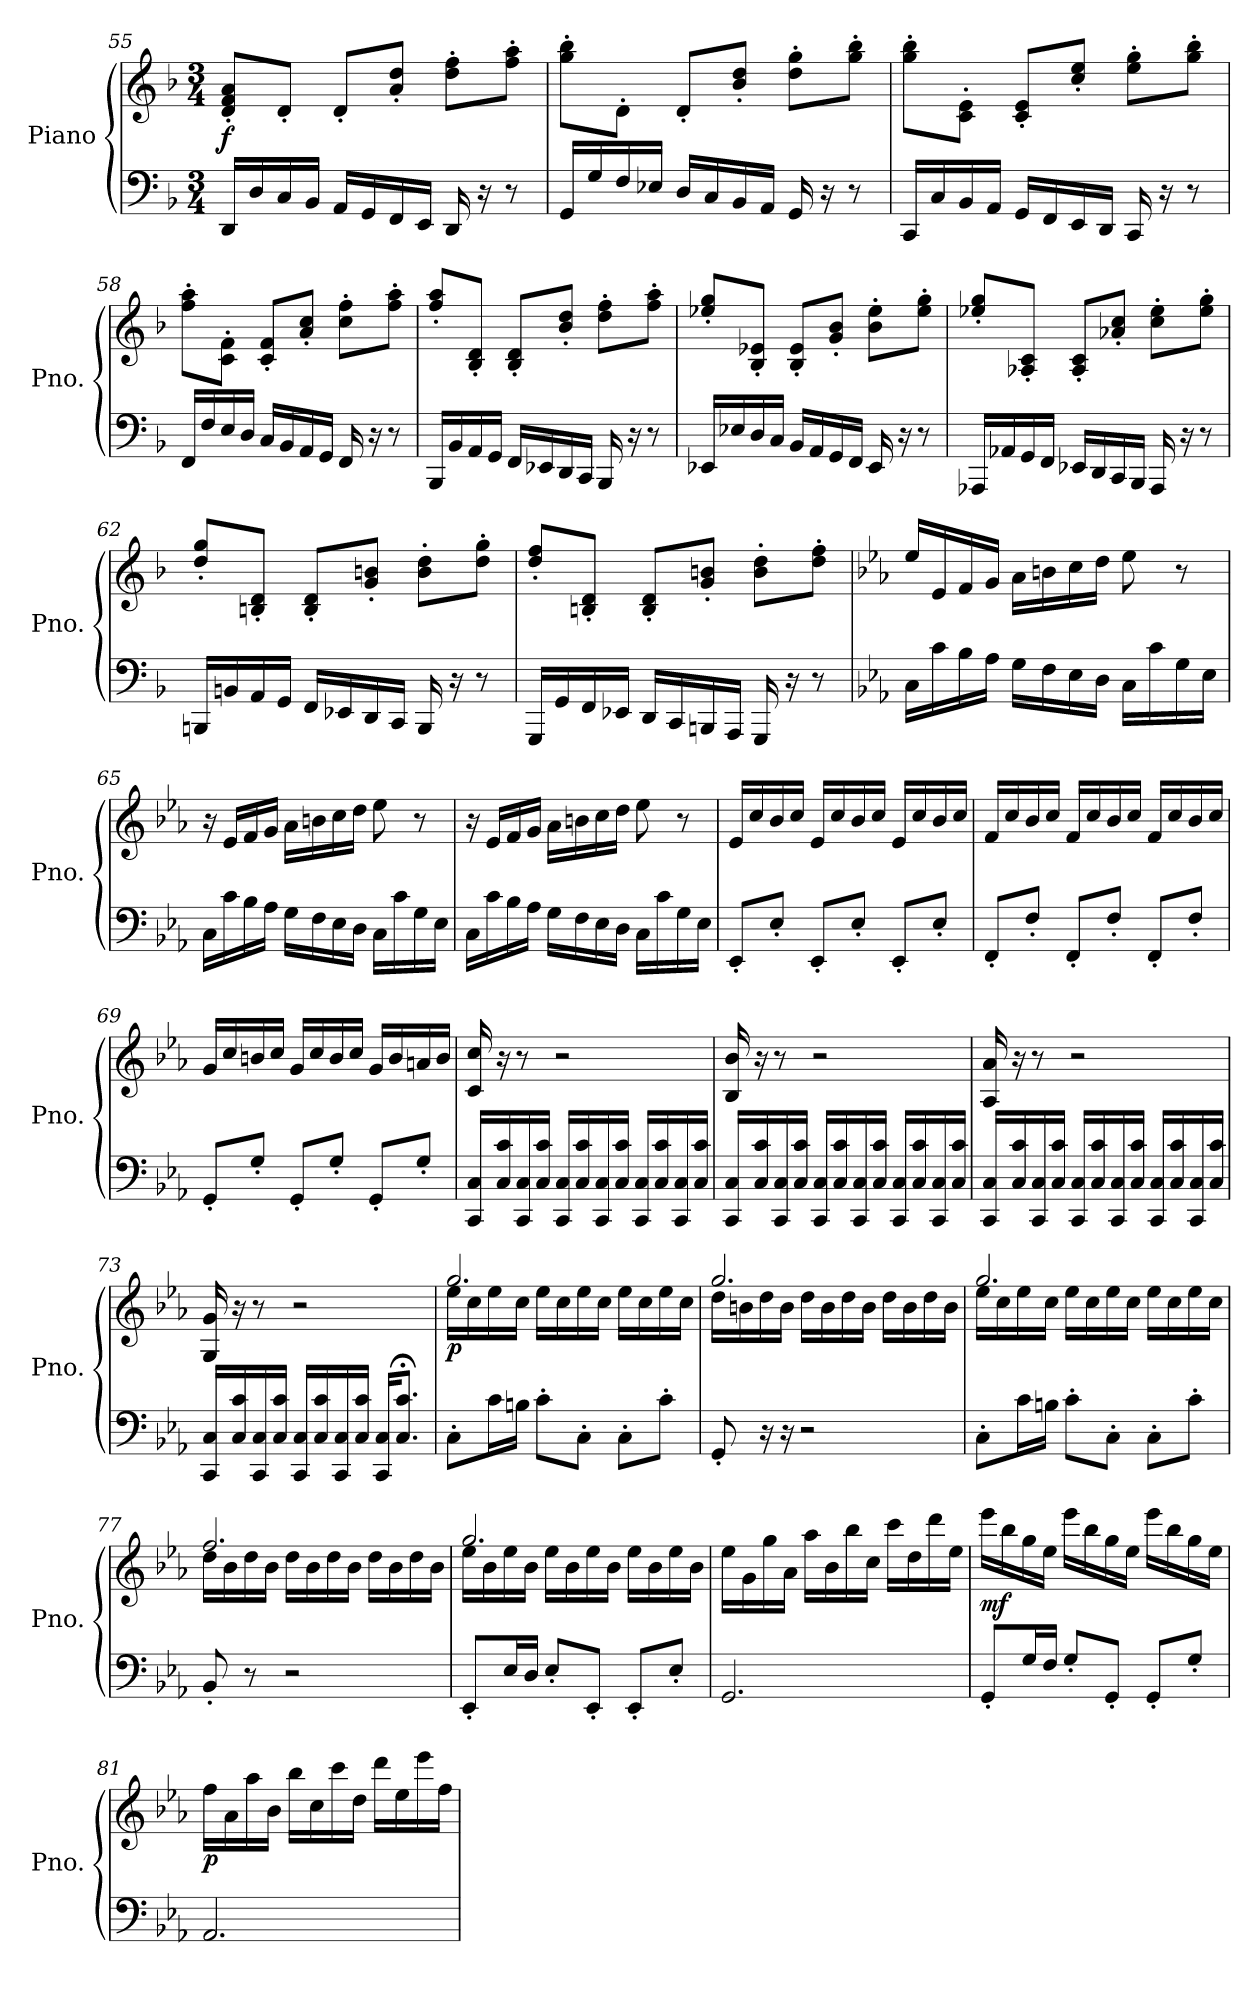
**kern	**kern	**dynam
*part1	*part1	*part1
*staff2	*staff1	*staff1/2
*I"Piano	*	*
*I'Pno.	*	*
!!LO:PB:g=z
*clefF4	*clefG2	*
*k[b-]	*k[b-]	*
*M3/4	*M3/4	*
=55	=55	=55
!	!	!LO:DY:b
16DD/LL	8d/' 8f/' 8a/'L	f
16D/	.	.
16C/	8d'/J	.
16BB-/JJ	.	.
16AA/LL	8d'/L	.
16GG/	.	.
16FF/	8a/' 8dd/'J	.
16EE/JJ	.	.
16DD/	8dd\' 8ff\'L	.
16r	.	.
8r	8ff\' 8aa\'J	.
=56	=56	=56
16GG/LL	8gg\' 8bb-\'L	.
16G/	.	.
16F/	8d'\J	.
16E-X/JJ	.	.
16D/LL	8d'/L	.
16C/	.	.
16BB-/	8b-/' 8dd/'J	.
16AA/JJ	.	.
16GG/	8dd\' 8gg\'L	.
16r	.	.
8r	8gg\' 8bb-\'J	.
=57	=57	=57
16CC/LL	8gg\' 8bb-\'L	.
16C/	.	.
16BB-/	8c\' 8e\'J	.
16AA/JJ	.	.
16GG/LL	8c/' 8e/'L	.
16FF/	.	.
16EE/	8cc/' 8ee/'J	.
16DD/JJ	.	.
16CC/	8ee\' 8gg\'L	.
16r	.	.
8r	8gg\' 8bb-\'J	.
=58	=58	=58
16FF/LL	8ff\' 8aa\'L	.
16F/	.	.
16E/	8c\' 8f\'J	.
16D/JJ	.	.
16C/LL	8c/' 8f/'L	.
16BB-/	.	.
16AA/	8a/' 8cc/'J	.
16GG/JJ	.	.
16FF/	8cc\' 8ff\'L	.
16r	.	.
8r	8ff\' 8aa\'J	.
!!LO:LB:g=z
=59	=59	=59
16BBB-/LL	8ff/' 8aa/'L	.
16BB-/	.	.
16AA/	8B-/' 8d/'J	.
16GG/JJ	.	.
16FF/LL	8B-/' 8d/'L	.
16EE-X/	.	.
16DD/	8b-/' 8dd/'J	.
16CC/JJ	.	.
16BBB-/	8dd\' 8ff\'L	.
16r	.	.
8r	8ff\' 8aa\'J	.
=60	=60	=60
16EE-X/LL	8ee-X/' 8gg/'L	.
16E-X/	.	.
16D/	8B-/' 8e-X/'J	.
16C/JJ	.	.
16BB-/LL	8B-/' 8e-/'L	.
16AA/	.	.
16GG/	8g/' 8b-/'J	.
16FF/JJ	.	.
16EE-/	8b-\' 8ee-\'L	.
16r	.	.
8r	8ee-\' 8gg\'J	.
=61	=61	=61
16AAA-X/LL	8ee-X/' 8gg/'L	.
16AA-X/	.	.
16GG/	8A-X/' 8c/'J	.
16FF/JJ	.	.
16EE-X/LL	8A-/' 8c/'L	.
16DD/	.	.
16CC/	8a-X/' 8cc/'J	.
16BBB-/JJ	.	.
16AAA-/	8cc\' 8ee-\'L	.
16r	.	.
8r	8ee-\' 8gg\'J	.
!!LO:LB:g=z
=62	=62	=62
16BBBn/LL	8dd/' 8gg/'L	.
16BBn/	.	.
16AA/	8Bn/' 8d/'J	.
16GG/JJ	.	.
16FF/LL	8B/' 8d/'L	.
16EE-X/	.	.
16DD/	8g/' 8bn/'J	.
16CC/JJ	.	.
16BBB/	8b\' 8dd\'L	.
16r	.	.
8r	8dd\' 8gg\'J	.
=63	=63	=63
16GGG/LL	8dd/' 8ff/'L	.
16GG/	.	.
16FF/	8Bn/' 8d/'J	.
16EE-X/JJ	.	.
16DD/LL	8B/' 8d/'L	.
16CC/	.	.
16BBBn/	8g/' 8bn/'J	.
16AAA/JJ	.	.
16GGG/	8b\' 8dd\'L	.
16r	.	.
8r	8dd\' 8ff\'J	.
=64	=64	=64
*k[b-e-a-]	*k[b-e-a-]	*
16C\LL	16ee-/LL	.
16c\	16e-/	.
16B-\	16f/	.
16A-\JJ	16g/JJ	.
16G\LL	16a-\LL	.
16F\	16bn\	.
16E-\	16cc\	.
16D\JJ	16dd\JJ	.
16C\LL	8ee-\	.
16c\	.	.
16G\	8r	.
16E-\JJ	.	.
!!LO:LB:g=z
=65	=65	=65
16C\LL	16r	.
16c\	16e-/LL	.
16B-\	16f/	.
16A-\JJ	16g/JJ	.
16G\LL	16a-\LL	.
16F\	16bn\	.
16E-\	16cc\	.
16D\JJ	16dd\JJ	.
16C\LL	8ee-\	.
16c\	.	.
16G\	8r	.
16E-\JJ	.	.
=66	=66	=66
16C\LL	16r	.
16c\	16e-/LL	.
16B-\	16f/	.
16A-\JJ	16g/JJ	.
16G\LL	16a-\LL	.
16F\	16bn\	.
16E-\	16cc\	.
16D\JJ	16dd\JJ	.
16C\LL	8ee-\	.
16c\	.	.
16G\	8r	.
16E-\JJ	.	.
=67	=67	=67
8EE-'/L	16e-/LL	.
.	16cc/	.
8E-'/J	16b-/	.
.	16cc/JJ	.
8EE-'/L	16e-/LL	.
.	16cc/	.
8E-'/J	16b-/	.
.	16cc/JJ	.
8EE-'/L	16e-/LL	.
.	16cc/	.
8E-'/J	16b-/	.
.	16cc/JJ	.
!!LO:LB:g=z
=68	=68	=68
8FF'/L	16f/LL	.
.	16cc/	.
8F'/J	16b-/	.
.	16cc/JJ	.
8FF'/L	16f/LL	.
.	16cc/	.
8F'/J	16b-/	.
.	16cc/JJ	.
8FF'/L	16f/LL	.
.	16cc/	.
8F'/J	16b-/	.
.	16cc/JJ	.
=69	=69	=69
8GG'/L	16g/LL	.
.	16cc/	.
8G'/J	16bn/	.
.	16cc/JJ	.
8GG'/L	16g/LL	.
.	16cc/	.
8G'/J	16b/	.
.	16cc/JJ	.
8GG'/L	16g/LL	.
.	16b/	.
8G'/J	16an/	.
.	16b/JJ	.
=70	=70	=70
16CC/ 16C/LL	16c/ 16cc/	.
16C/ 16c/	16r	.
16CC/ 16C/	8r	.
16C/ 16c/JJ	.	.
16CC/ 16C/LL	2r	.
16C/ 16c/	.	.
16CC/ 16C/	.	.
16C/ 16c/JJ	.	.
16CC/ 16C/LL	.	.
16C/ 16c/	.	.
16CC/ 16C/	.	.
16C/ 16c/JJ	.	.
!!LO:LB:g=z
=71	=71	=71
16CC/ 16C/LL	16B-/ 16b-/	.
16C/ 16c/	16r	.
16CC/ 16C/	8r	.
16C/ 16c/JJ	.	.
16CC/ 16C/LL	2r	.
16C/ 16c/	.	.
16CC/ 16C/	.	.
16C/ 16c/JJ	.	.
16CC/ 16C/LL	.	.
16C/ 16c/	.	.
16CC/ 16C/	.	.
16C/ 16c/JJ	.	.
=72	=72	=72
16CC/ 16C/LL	16A-/ 16a-/	.
16C/ 16c/	16r	.
16CC/ 16C/	8r	.
16C/ 16c/JJ	.	.
16CC/ 16C/LL	2r	.
16C/ 16c/	.	.
16CC/ 16C/	.	.
16C/ 16c/JJ	.	.
16CC/ 16C/LL	.	.
16C/ 16c/	.	.
16CC/ 16C/	.	.
16C/ 16c/JJ	.	.
=73	=73	=73
16CC/ 16C/LL	16G/ 16g/	.
16C/ 16c/	16r	.
16CC/ 16C/	8r	.
16C/ 16c/JJ	.	.
16CC/ 16C/LL	2r	.
16C/ 16c/	.	.
16CC/ 16C/	.	.
16C/ 16c/JJ	.	.
16CC/ 16C/KL	.	.
*	*MM30	*
8.C/;< 8.c/;<J	.	.
!!LO:PB:g=z
=74	=74	=74
*	*MM150	*
*	*^	*
!	!	!	!LO:DY:b
8C'\L	2.gg/	16ee-\LL	p
.	.	16cc\	.
16c\L	.	16ee-\	.
16Bn\JJ	.	16cc\JJ	.
8c'\L	.	16ee-\LL	.
.	.	16cc\	.
8C'\J	.	16ee-\	.
.	.	16cc\JJ	.
8C'\L	.	16ee-\LL	.
.	.	16cc\	.
8c'\J	.	16ee-\	.
.	.	16cc\JJ	.
=75	=75	=75	=75
8GG'/	2.gg/	16dd\LL	.
.	.	16bn\	.
16r	.	16dd\	.
16r	.	16b\JJ	.
2r	.	16dd\LL	.
.	.	16b\	.
.	.	16dd\	.
.	.	16b\JJ	.
.	.	16dd\LL	.
.	.	16b\	.
.	.	16dd\	.
.	.	16b\JJ	.
=76	=76	=76	=76
8C'\L	2.gg/	16ee-\LL	.
.	.	16cc\	.
16c\L	.	16ee-\	.
16Bn\JJ	.	16cc\JJ	.
8c'\L	.	16ee-\LL	.
.	.	16cc\	.
8C'\J	.	16ee-\	.
.	.	16cc\JJ	.
8C'\L	.	16ee-\LL	.
.	.	16cc\	.
8c'\J	.	16ee-\	.
.	.	16cc\JJ	.
!!LO:LB:g=z	!!
=77	=77	=77	=77
8BB-'/	2.ff/	16dd\LL	.
.	.	16b-\	.
8r	.	16dd\	.
.	.	16b-\JJ	.
2r	.	16dd\LL	.
.	.	16b-\	.
.	.	16dd\	.
.	.	16b-\JJ	.
.	.	16dd\LL	.
.	.	16b-\	.
.	.	16dd\	.
.	.	16b-\JJ	.
=78	=78	=78	=78
8EE-'/L	2.gg/	16ee-\LL	.
.	.	16b-\	.
16E-/L	.	16ee-\	.
16D/JJ	.	16b-\JJ	.
8E-'/L	.	16ee-\LL	.
.	.	16b-\	.
8EE-'/J	.	16ee-\	.
.	.	16b-\JJ	.
8EE-'/L	.	16ee-\LL	.
.	.	16b-\	.
8E-'/J	.	16ee-\	.
.	.	16b-\JJ	.
*	*v	*v	*
=79	=79	=79
2.GG/	16ee-\LL	.
.	16g\	.
.	16gg\	.
.	16a-\JJ	.
.	16aa-\LL	.
.	16b-\	.
.	16bb-\	.
.	16cc\JJ	.
.	16ccc\LL	.
.	16dd\	.
.	16ddd\	.
.	16ee-\JJ	.
!!LO:LB:g=z
=80	=80	=80
!	!	!LO:DY:b
8GG'/L	16eee-\LL	mf
.	16bb-\	.
16G/L	16gg\	.
16F/JJ	16ee-\JJ	.
8G'/L	16eee-\LL	.
.	16bb-\	.
8GG'/J	16gg\	.
.	16ee-\JJ	.
8GG'/L	16eee-\LL	.
.	16bb-\	.
8G'/J	16gg\	.
.	16ee-\JJ	.
=81	=81	=81
!	!	!LO:DY:b
2.AA-/	16ff\LL	p
.	16a-\	.
.	16aa-\	.
.	16b-\JJ	.
.	16bb-\LL	.
.	16cc\	.
.	16ccc\	.
.	16dd\JJ	.
.	16ddd\LL	.
.	16ee-\	.
.	16eee-\	.
.	16ff\JJ	.
=	=	=
*-	*-	*-
